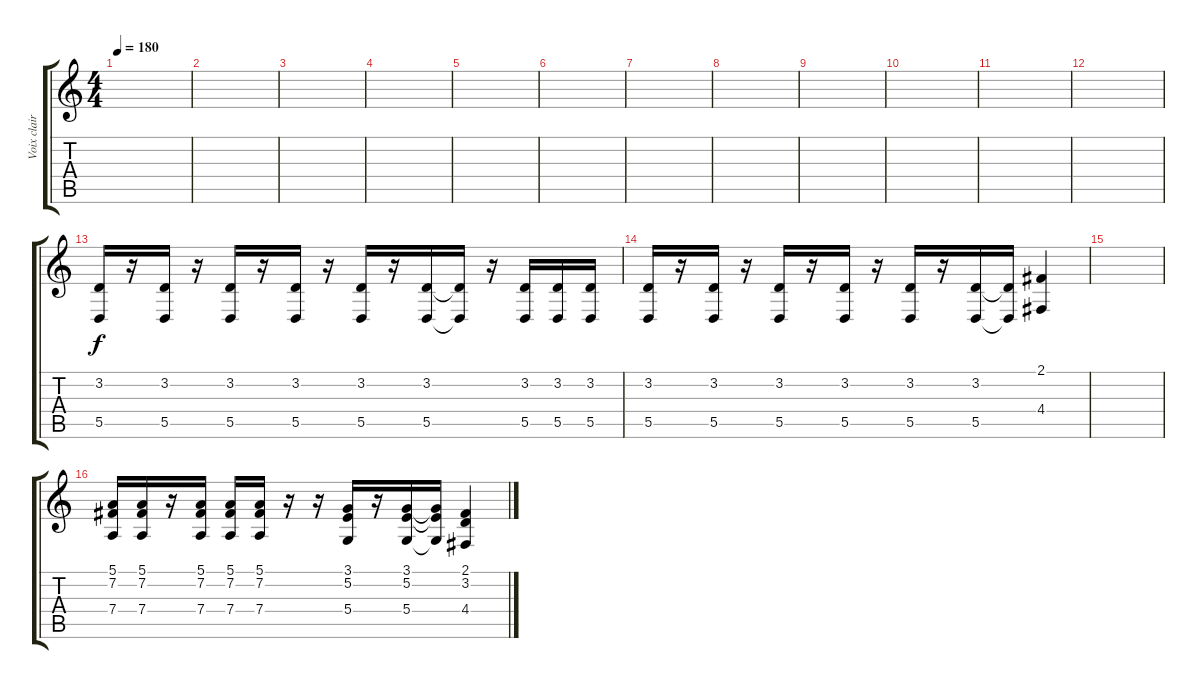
\track ("Voix claire" "Voix clair") {instrument choiraahs}
\staff {score tabs}
\tuning (E4 B3 G3 D3 A2 E2) {hide}
\ts (4 4)
\tempo 180
\clef g2
\ks c
|
|
|
|
|
|
|
|
|
|
|
|
(3.2 5.5).16 r.16 (3.2 5.5).16 r.16 (3.2 5.5).16 r.16 (3.2 5.5).16 r.16 (3.2 5.5).16 r.16 (3.2 5.5).16 (3.2{t} 5.5{t}).16 r.16 (3.2 5.5).16 (3.2 5.5).16 (3.2 5.5).16 |
(3.2 5.5).16 r.16 (3.2 5.5).16 r.16 (3.2 5.5).16 r.16 (3.2 5.5).16 r.16 (3.2 5.5).16 r.16 (3.2 5.5).16 (3.2{t} 5.5{t}).16 (2.1 4.4).4 |
|
(5.1 7.2 7.4).16 (5.1 7.2 7.4).16 r.16 (5.1 7.2 7.4).16 (5.1 7.2 7.4).16 (5.1 7.2 7.4).16 r.16 r.16 (3.1 5.2 5.4).16 r.16 (3.1 5.2 5.4).16 (3.1{t} 5.2{t} 5.4{t}).16 (2.1 3.2 4.4).4
